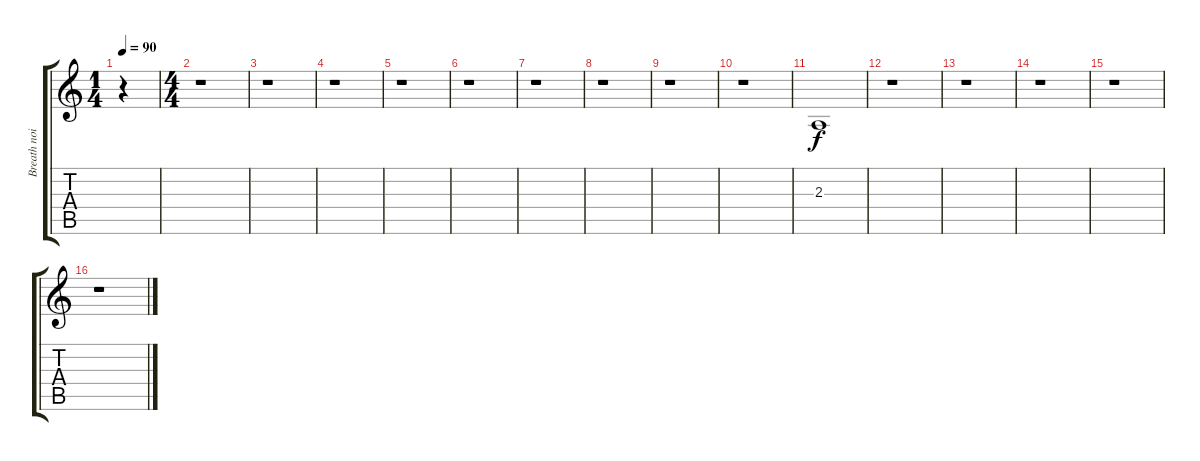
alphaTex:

\track ("Breath noise" "Breath noi") {instrument seashore}
\staff {score tabs}
\tuning (E4 B3 G3 D3 A2 E2) {hide}
\ts (1 4)
\tempo 90
\clef g2
\ks c
r.4{dy f instrument seashore} |
\ts (4 4)
r.1 |
r.1 |
r.1 |
r.1 |
r.1 |
r.1 |
r.1 |
r.1 |
r.1 |
2.3.1 |
r.1 |
r.1 |
r.1 |
r.1 |
r.1
